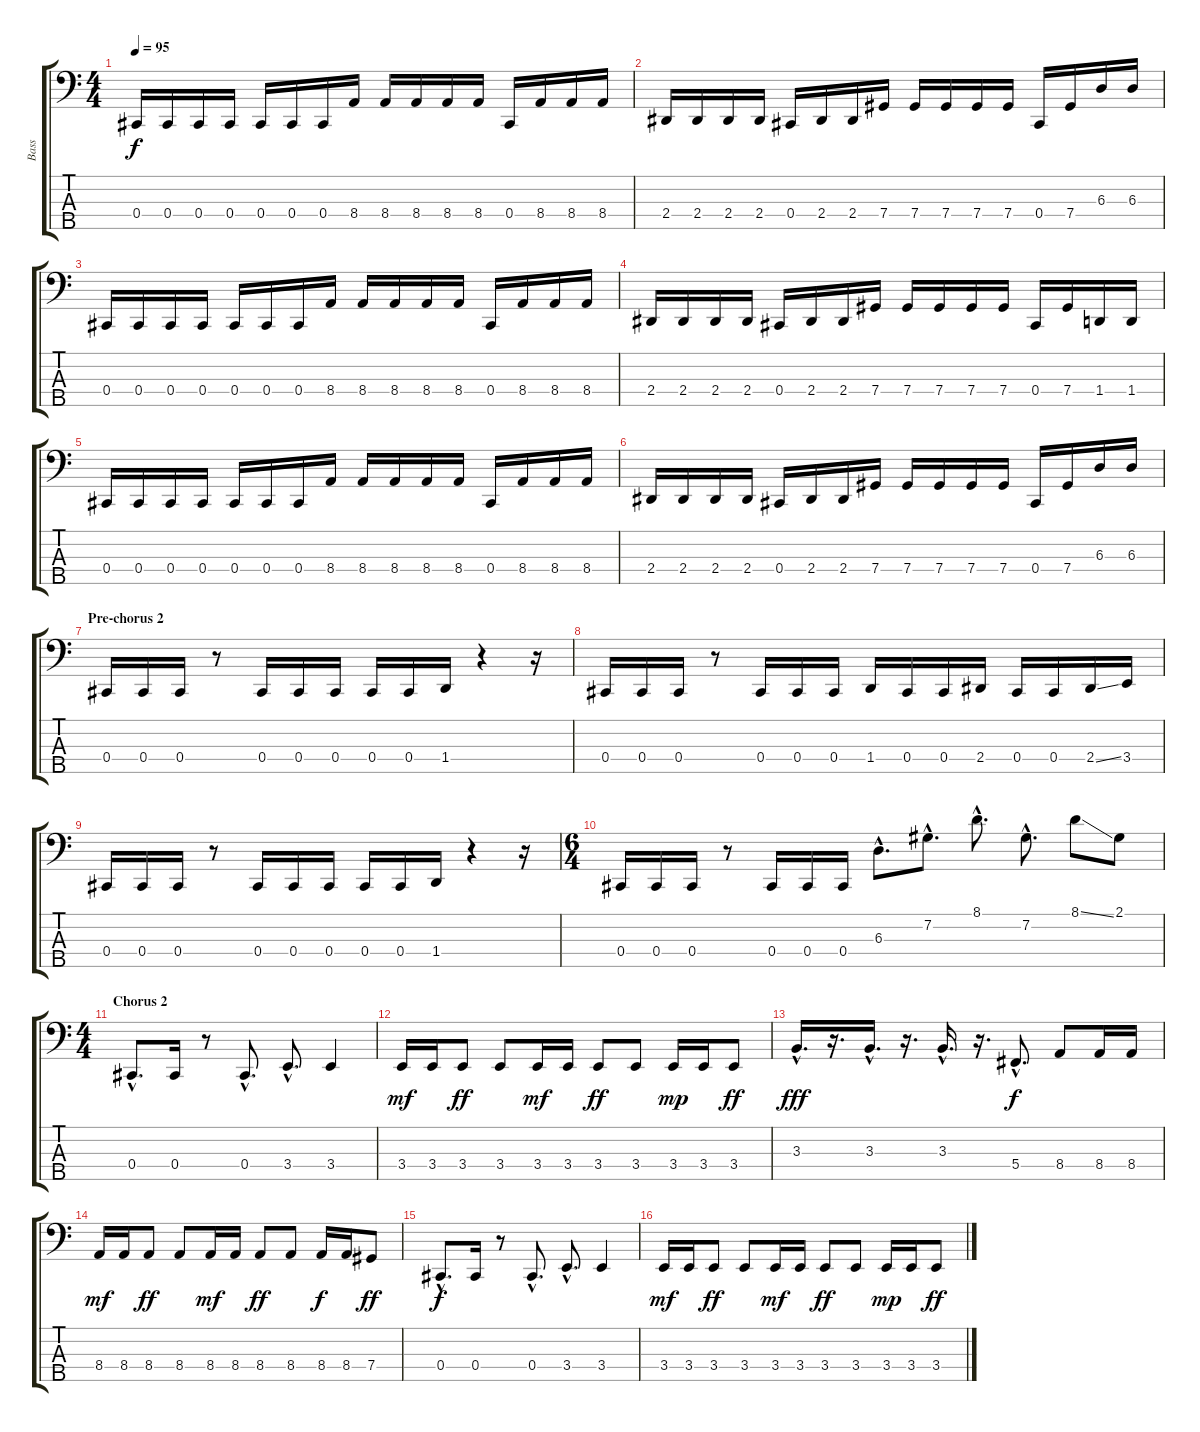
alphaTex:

\track ("Bass" "Bass") {instrument electricbassfinger}
\staff {score tabs}
\tuning (Gb2 Db2 Ab1 Db1 Bb0) {hide}
\ts (4 4)
\tempo 95
\clef f4
\ks c
0.4.16{dy f} 0.4.16 0.4.16 0.4.16 0.4.16 0.4.16 0.4.16 8.4.16 8.4.16 8.4.16 8.4.16 8.4.16 0.4.16 8.4.16 8.4.16 8.4.16 |
2.4.16 2.4.16 2.4.16 2.4.16 0.4.16 2.4.16 2.4.16 7.4.16 7.4.16 7.4.16 7.4.16 7.4.16 0.4.16 7.4.16 6.3.16 6.3.16 |
0.4.16 0.4.16 0.4.16 0.4.16 0.4.16 0.4.16 0.4.16 8.4.16 8.4.16 8.4.16 8.4.16 8.4.16 0.4.16 8.4.16 8.4.16 8.4.16 |
2.4.16 2.4.16 2.4.16 2.4.16 0.4.16 2.4.16 2.4.16 7.4.16 7.4.16 7.4.16 7.4.16 7.4.16 0.4.16 7.4.16 1.4.16 1.4.16 |
0.4.16 0.4.16 0.4.16 0.4.16 0.4.16 0.4.16 0.4.16 8.4.16 8.4.16 8.4.16 8.4.16 8.4.16 0.4.16 8.4.16 8.4.16 8.4.16 |
2.4.16 2.4.16 2.4.16 2.4.16 0.4.16 2.4.16 2.4.16 7.4.16 7.4.16 7.4.16 7.4.16 7.4.16 0.4.16 7.4.16 6.3.16 6.3.16 |
\section ("" "Pre-chorus 2")
0.4.16 0.4.16 0.4.16 r.8 0.4.16 0.4.16 0.4.16 0.4.16 0.4.16 1.4.16 r.4 r.16 |
0.4.16 0.4.16 0.4.16 r.8 0.4.16 0.4.16 0.4.16 1.4.16 0.4.16 0.4.16 2.4.16 0.4.16 0.4.16 2.4{ss}.16 3.4.16 |
0.4.16 0.4.16 0.4.16 r.8 0.4.16 0.4.16 0.4.16 0.4.16 0.4.16 1.4.16 r.4 r.16 |
\ts (6 4)
0.4.16 0.4.16 0.4.16 r.8 0.4.16 0.4.16 0.4.16 6.3{hac}.8{d} 7.2{hac}.8{d} 8.1{hac}.8{d} 7.2{hac}.8{d} 8.1{ss}.8 2.1.8 |
\ts (4 4)
\section ("" "Chorus 2")
0.4{hac}.8{d} 0.4.16 r.8 0.4{hac}.8{d} 3.4{hac}.8{d} 3.4.4 |
3.4.16{dy mf} 3.4.16 3.4.8{dy ff} 3.4.8 3.4.16{dy mf} 3.4.16 3.4.8{dy ff} 3.4.8 3.4.16{dy mp} 3.4.16 3.4.8{dy ff} |
3.3{hac}.16{d dy fff} r.16{d} 3.3{hac}.16{d} r.16{d} 3.3{hac}.16{d} r.16{d} 5.4{hac}.8{d dy f} 8.4.8 8.4.16 8.4.16 |
8.4.16{dy mf} 8.4.16 8.4.8{dy ff} 8.4.8 8.4.16{dy mf} 8.4.16 8.4.8{dy ff} 8.4.8 8.4.16{dy f} 8.4.16 7.4.8{dy ff} |
0.4{hac}.8{d dy f} 0.4.16 r.8 0.4{hac}.8{d} 3.4{hac}.8{d} 3.4.4 |
3.4.16{dy mf} 3.4.16 3.4.8{dy ff} 3.4.8 3.4.16{dy mf} 3.4.16 3.4.8{dy ff} 3.4.8 3.4.16{dy mp} 3.4.16 3.4.8{dy ff}
